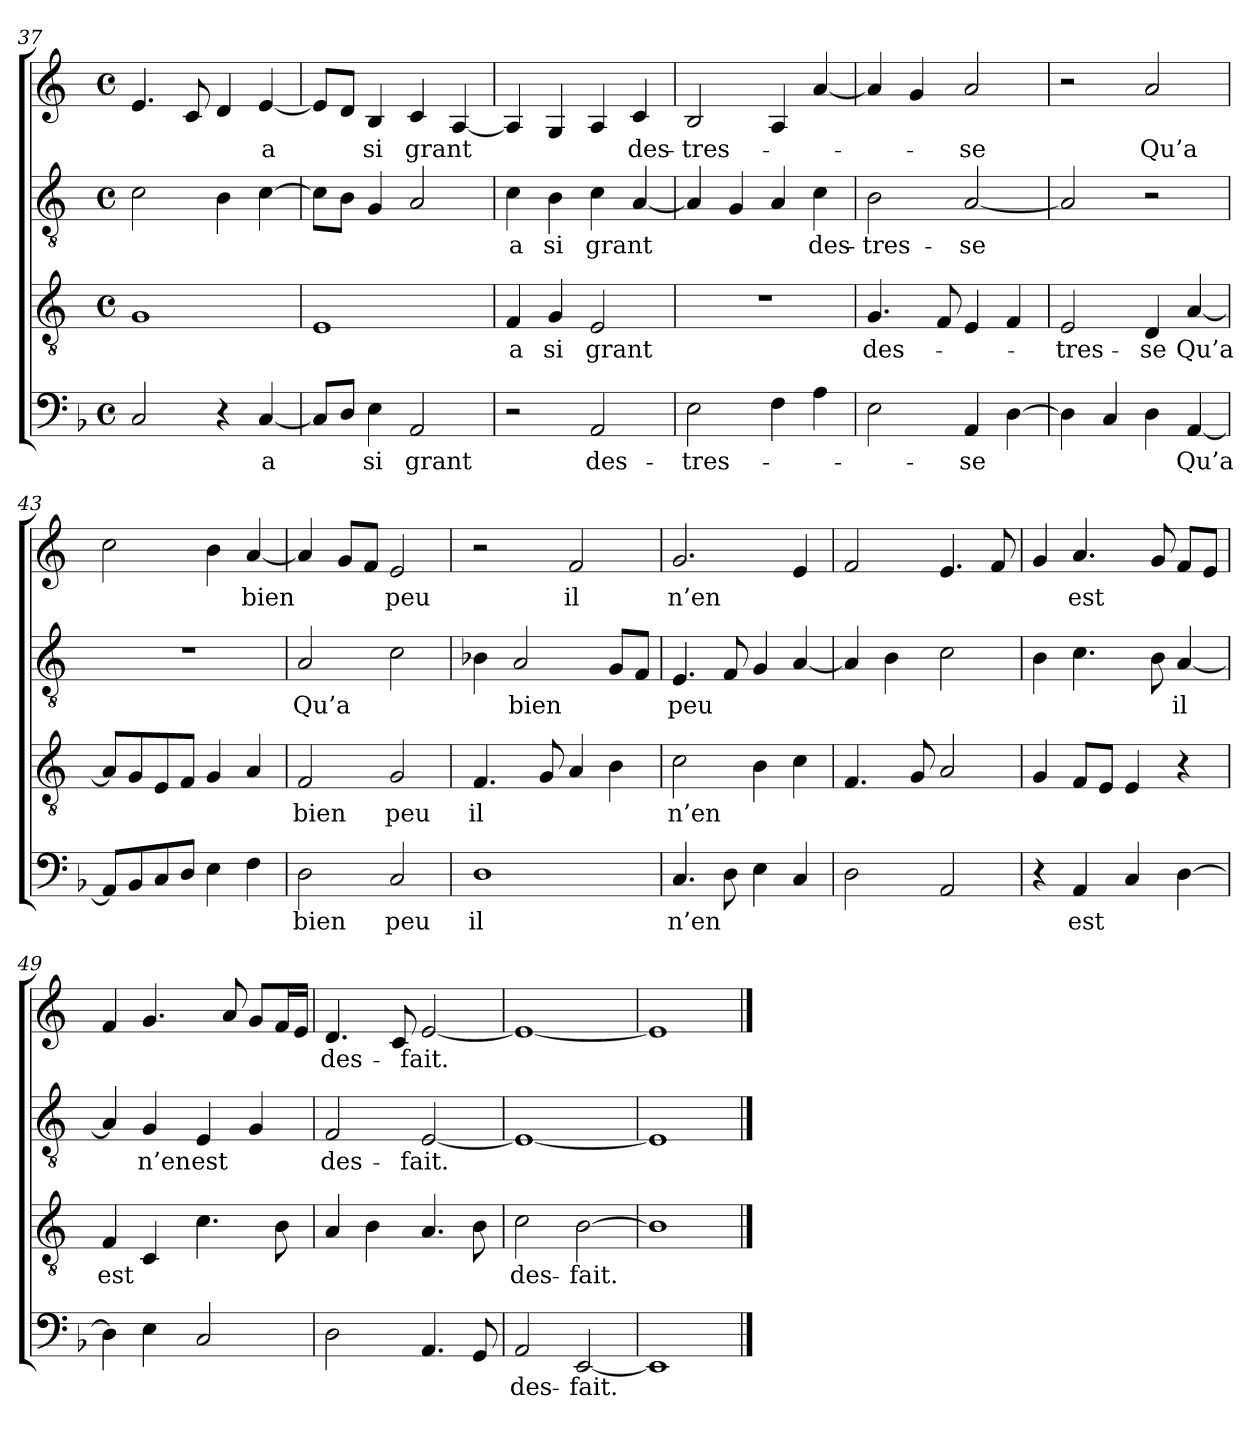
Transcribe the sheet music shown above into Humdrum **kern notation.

**kern	**text	**kern	**text	**kern	**text	**kern	**text
*part4	*part4	*part3	*part3	*part2	*part2	*part1	*part1
*staff4	*staff4	*staff3	*staff3	*staff2	*staff2	*staff1	*staff1
*clefF4	*	*clefGv2	*	*clefGv2	*	*clefG2	*
*	*	*ITrd7c12	*	*ITrd7c12	*	*	*
*k[b-]	*	*k[]	*	*k[]	*	*k[]	*
*M4/4	*	*M4/4	*	*M4/4	*	*M4/4	*
*met(c)	*	*met(c)	*	*met(c)	*	*met(c)	*
=37	=37	=37	=37	=37	=37	=37	=37
2C	.	1GG	.	2C	.	4.e	.
.	.	.	.	.	.	8c	.
4r	.	.	.	4BB	.	4d	.
[4C	a	.	.	[4C	.	[4e	a
=38	=38	=38	=38	=38	=38	=38	=38
8CL]	.	1EE	.	8CL]	.	8eL]	.
8DJ	.	.	.	8BBJ	.	8dJ	.
4E	si	.	.	4GG	.	4B	si
2AA	grant	.	.	2AA	.	4c	grant
.	.	.	.	.	.	[4A	.
=39	=39	=39	=39	=39	=39	=39	=39
2r	.	4FF	a	4C	a	4A]	.
.	.	4GG	si	4BB	si	4G	.
2AA	des-	2EE	grant	4C	grant	4A	.
.	.	.	.	[4AA	.	4c	des-
=40	=40	=40	=40	=40	=40	=40	=40
2E	-tres-	1r	.	4AA]	.	2B	-tres-
.	.	.	.	4GG	.	.	.
4F	.	.	.	4AA	.	4A	.
4A	.	.	.	4C	des-	[4a	.
!!LO:LB:g=z
=41	=41	=41	=41	=41	=41	=41	=41
2E	.	4.GG	des-	2BB	-tres-	4a]	.
.	.	.	.	.	.	4g	.
.	.	8FF	.	.	.	.	.
4AA	-se	4EE	.	[2AA	-se	2a	-se
[4D	.	4FF	.	.	.	.	.
=42	=42	=42	=42	=42	=42	=42	=42
4D]	.	2EE	-tres-	2AA]	.	2r	.
4C	.	.	.	.	.	.	.
4D	.	4DD	-se	2r	.	2a	Qu’a
[4AA	Qu’a	[4AA	Qu’a	.	.	.	.
=43	=43	=43	=43	=43	=43	=43	=43
8AAL]	.	8AAL]	.	1r	.	2cc	.
8BB-	.	8GG	.	.	.	.	.
8C	.	8EE	.	.	.	.	.
8DJ	.	8FFJ	.	.	.	.	.
4E	.	4GG	.	.	.	4b	.
4F	.	4AA	.	.	.	[4a	bien
=44	=44	=44	=44	=44	=44	=44	=44
2D	bien	2FF	bien	2AA	Qu’a	4a]	.
.	.	.	.	.	.	8gL	.
.	.	.	.	.	.	8fJ	.
2C	peu	2GG	peu	2C	.	2e	peu
=45	=45	=45	=45	=45	=45	=45	=45
1D	il	4.FF	il	4BB-X	.	2r	.
.	.	.	.	2AA	bien	.	.
.	.	8GG	.	.	.	.	.
.	.	4AA	.	.	.	2f	il
.	.	4BB	.	8GGL	.	.	.
.	.	.	.	8FFJ	.	.	.
=46	=46	=46	=46	=46	=46	=46	=46
4.C	n’en	2C	n’en	4.EE	peu	2.g	n’en
8D	.	.	.	8FF	.	.	.
4E	.	4BB	.	4GG	.	.	.
4C	.	4C	.	[4AA	.	4e	.
!!LO:LB:g=z
=47	=47	=47	=47	=47	=47	=47	=47
2D	.	4.FF	.	4AA]	.	2f	.
.	.	.	.	4BB	.	.	.
.	.	8GG	.	.	.	.	.
2AA	.	2AA	.	2C	.	4.e	.
.	.	.	.	.	.	8f	.
=48	=48	=48	=48	=48	=48	=48	=48
4r	.	4GG	.	4BB	.	4g	.
4AA	est	8FFL	.	4.C	.	4.a	est
.	.	8EEJ	.	.	.	.	.
4C	.	4EE	.	.	.	.	.
.	.	.	.	8BB	.	8g	.
[4D	.	4r	.	[4AA	il	8fL	.
.	.	.	.	.	.	8eJ	.
=49	=49	=49	=49	=49	=49	=49	=49
4D]	.	4FF	est	4AA]	.	4f	.
4E	.	4CC	.	4GG	n’en	4.g	.
2C	.	4.C	.	4EE	est	.	.
.	.	.	.	.	.	8a	.
.	.	.	.	4GG	.	8gL	.
.	.	8BB	.	.	.	16fL	.
.	.	.	.	.	.	16eJJ	.
=50	=50	=50	=50	=50	=50	=50	=50
2D	.	4AA	.	2FF	des-	4.d	des-
.	.	4BB	.	.	.	.	.
.	.	.	.	.	.	8c	.
4.AA	.	4.AA	.	[2EE	-fait.	[2e	-fait.
8GG	.	8BB	.	.	.	.	.
=51	=51	=51	=51	=51	=51	=51	=51
2AA	des-	2C	des-	1EE_	.	1e_	.
[2EE	-fait.	[2BB	-fait.	.	.	.	.
=52	=52	=52	=52	=52	=52	=52	=52
1EE]	.	1BB]	.	1EE]	.	1e]	.
==	==	==	==	==	==	==	==
*-	*-	*-	*-	*-	*-	*-	*-
